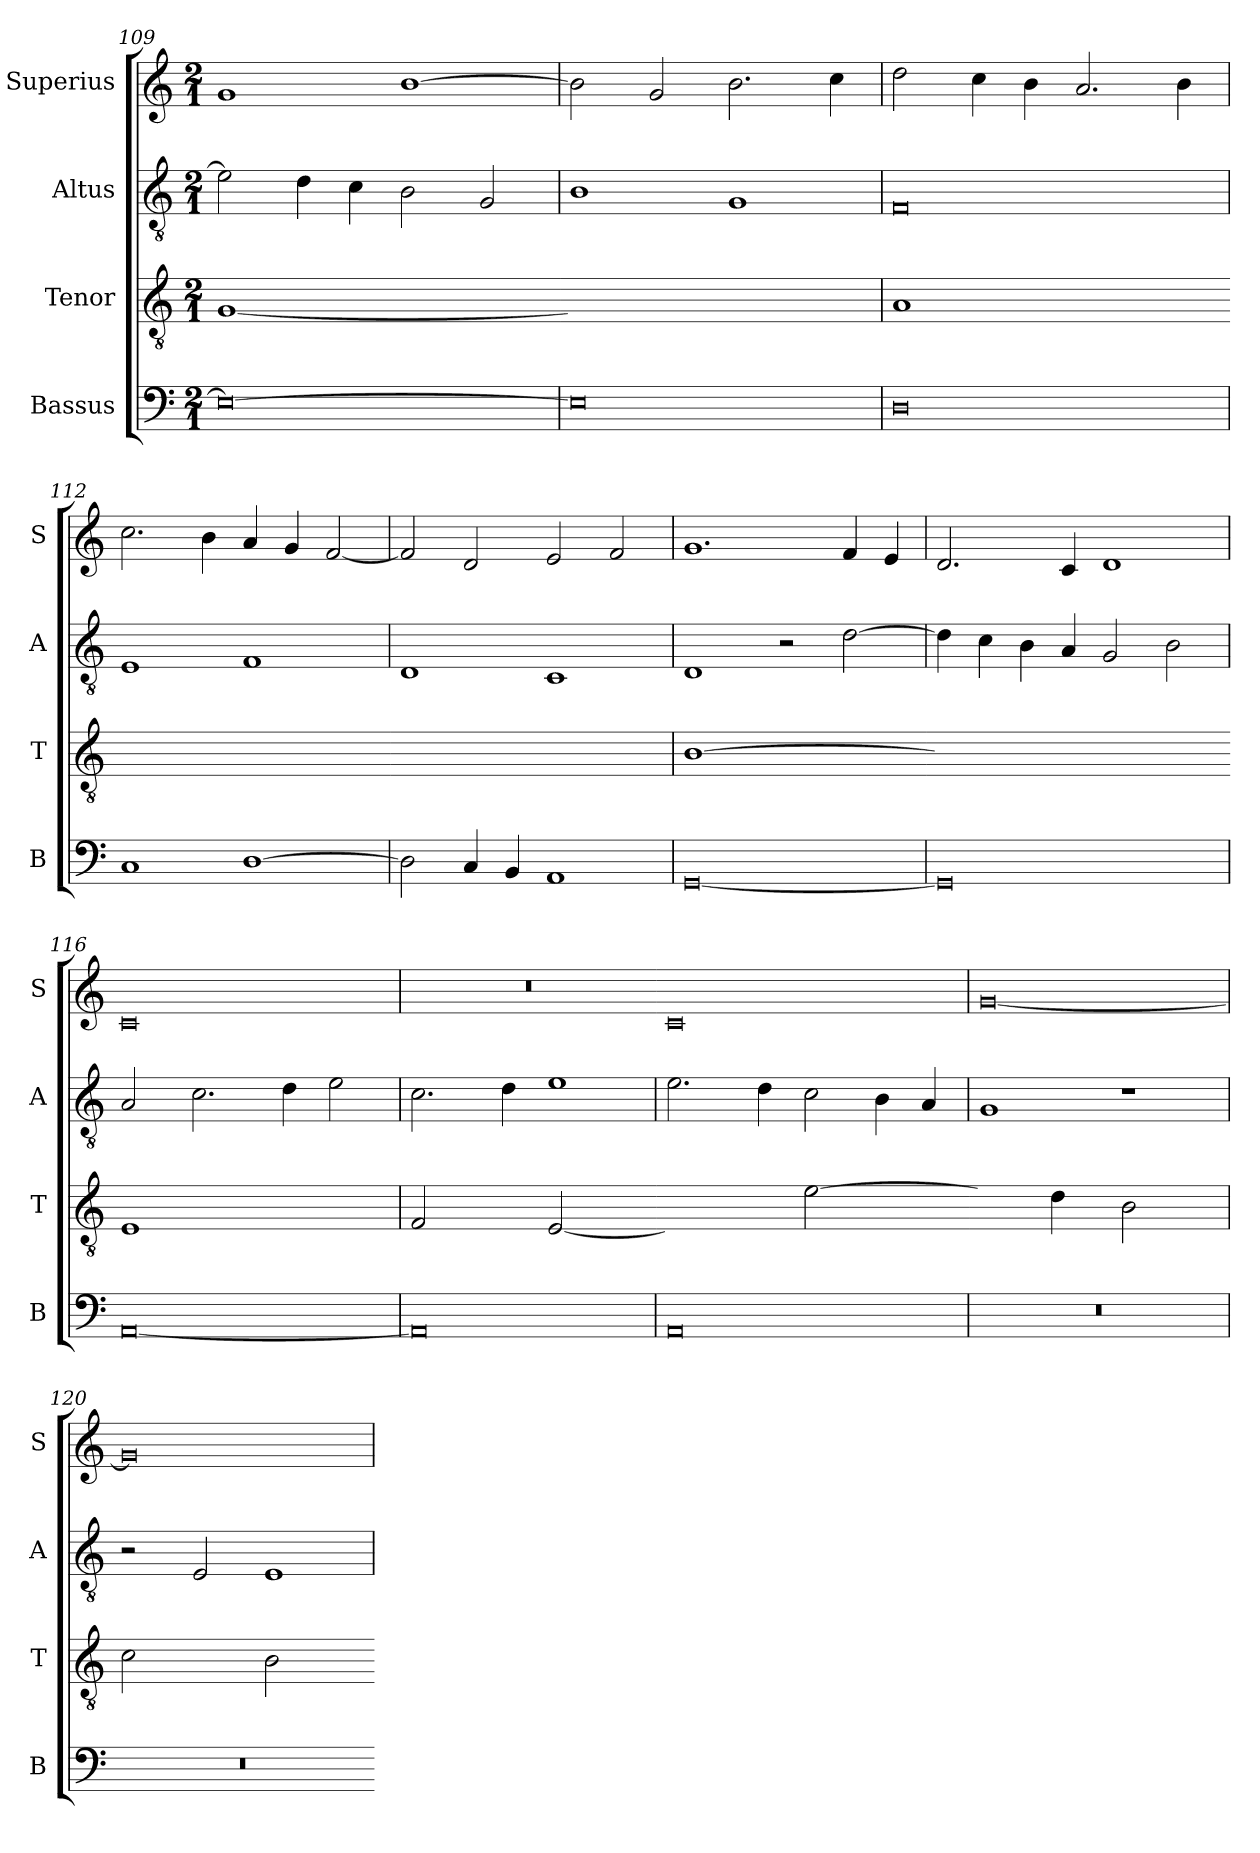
**kern	**kern	**kern	**kern
*part4	*part3	*part2	*part1
*staff4	*staff3	*staff2	*staff1
*I"Bassus	*I"Tenor	*I"Altus	*I"Superius
*I'B	*I'T	*I'A	*I'S
*clefF4	*clefGv2	*clefGv2	*clefG2
*k[]	*k[]	*k[]	*k[]
*M2/1	*M2/1	*M2/1	*M2/1
=109	=109	=109	=109
!	!LO:N:vis=1	!	!
0E_	[0G	2e\]	1g
.	.	4d\	.
.	.	4c\	.
.	.	2B\	[1b
.	.	2G/	.
=110	=110-	=110	=110
!	!LO:N:vis=1	!	!
0E]	0Gyy]	1B	2b\]
.	.	.	2g/
.	.	1G	2.b\
.	.	.	4cc\
=111	=111	=111	=111
!	!LO:N:vis=1	!	!
0D	[y0A	0F	2dd\
.	.	.	4cc\
.	.	.	4b\
.	.	.	2.a/
.	.	.	4b\
=112	=112-	=112	=112
!	!LO:N:vis=1	!	!
1C	0Ayy_	1E	2.cc\
.	.	.	4b\
[1D	.	1F	4a/
.	.	.	4g/
.	.	.	[2f/
=113	=113-	=113	=113
!	!LO:N:vis=1	!	!
2D\]	0Ayy]	1D	2f/]
4C/	.	.	2d/
4BB/	.	.	.
1AA	.	1C	2e/
.	.	.	2f/
=114	=114	=114	=114
!	!LO:N:vis=1	!	!
[0GG	[0B	1D	1.g
.	.	2r	.
.	.	[2d\	4f/
.	.	.	4e/
=115	=115-	=115	=115
!	!LO:N:vis=1	!	!
0GG]	0Byy]	4d\]	2.d/
.	.	4c\	.
.	.	4B\	.
.	.	4A/	4c/
.	.	2G/	1d
.	.	2B\	.
=116	=116-	=116	=116
!	!LO:N:vis=1	!	!
[0AA	0E	2A/	0c
.	.	2.c\	.
.	.	4d\	.
.	.	2e\	.
=117	=117	=117	=117
!	!LO:N:vis=2	!	!
0AA]	1F	2.c\	0r
.	.	4d\	.
!	!LO:N:vis=2	!	!
.	[1E	1e	.
=118	=118-	=118	=118
!	!LO:N:vis=2	!	!
0AA	1Eyy]	2.e\	0c
.	.	4d\	.
!	!LO:N:vis=2	!	!
.	[1e	2c\	.
.	.	4B\	.
.	.	4A/	.
=119	=119-	=119	=119
!	!LO:N:vis=4	!	!
0r	2e\yy]	1G	[0g
!	!LO:N:vis=4	!	!
.	2d\	.	.
!	!LO:N:vis=2	!	!
.	1B	1r	.
=120	=120	=120	=120
!	!LO:N:vis=2	!	!
0r	1c	2r	0g]
.	.	2E/	.
!	!LO:N:vis=2	!	!
.	1B	1E	.
=	=-	=	=
*-	*-	*-	*-
